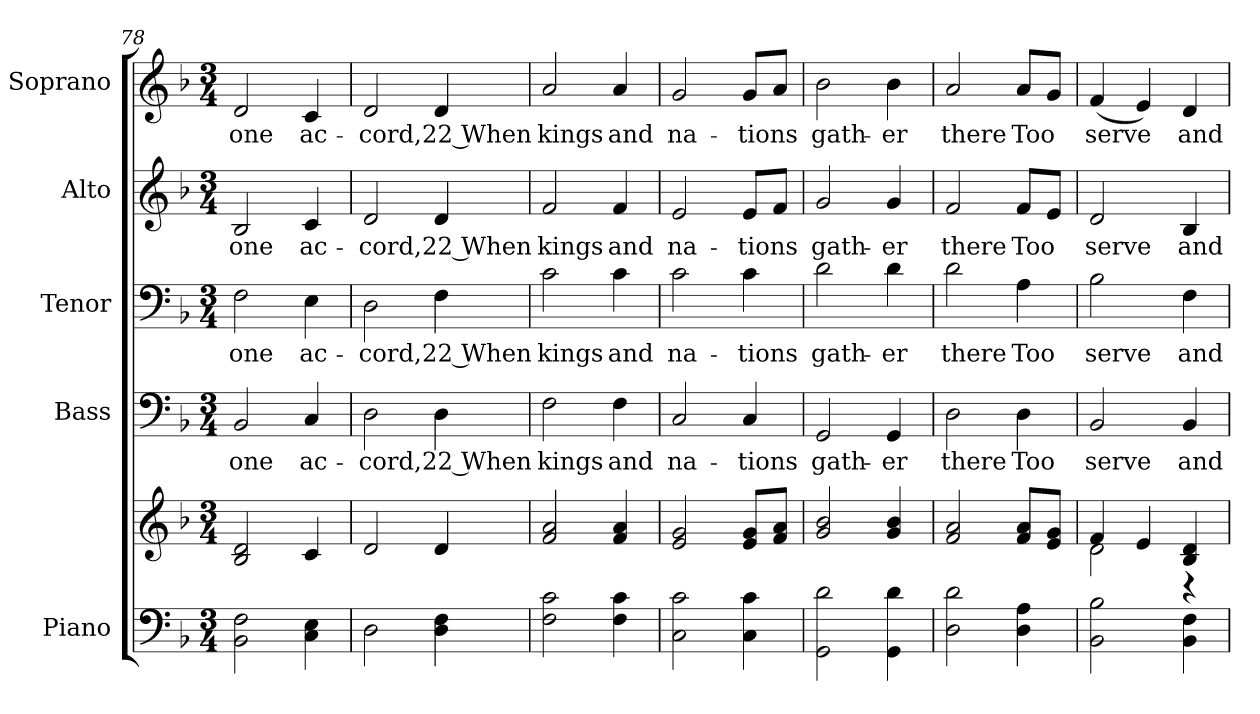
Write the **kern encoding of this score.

**kern	**kern	**kern	**text	**kern	**text	**kern	**text	**kern	**text
*part5	*part5	*part4	*part4	*part3	*part3	*part2	*part2	*part1	*part1
*staff6	*staff5	*staff4	*staff4	*staff3	*staff3	*staff2	*staff2	*staff1	*staff1
*I"Piano	*	*I"Bass	*	*I"Tenor	*	*I"Alto	*	*I"Soprano	*
*I'Pno.	*	*I'B.	*	*I'T.	*	*I'A.	*	*I'S.	*
!!LO:PB:g=z
*clefF4	*clefG2	*clefF4	*	*clefF4	*	*clefG2	*	*clefG2	*
*k[b-]	*k[b-]	*k[b-]	*	*k[b-]	*	*k[b-]	*	*k[b-]	*
*F:	*F:	*F:	*	*F:	*	*F:	*	*F:	*
*M3/4	*M3/4	*M3/4	*	*M3/4	*	*M3/4	*	*M3/4	*
=78	=78	=78	=78	=78	=78	=78	=78	=78	=78
!	!	!	!LO:LY:b:color=#000000	!	!	!	!	!	!
!	!	!	!	!	!LO:LY:b:color=#000000	!	!	!	!
!	!	!	!	!	!	!	!LO:LY:b:color=#000000	!	!
!	!	!	!	!	!	!	!	!	!LO:LY:b:color=#000000
2BB-i\ 2Fi	2B-i/ 2di	2BB-i/	one	2Fi\	one	2B-i/	one	2di/	one
!	!	!	!LO:LY:b:color=#000000	!	!	!	!	!	!
!	!	!	!	!	!LO:LY:b:color=#000000	!	!	!	!
!	!	!	!	!	!	!	!LO:LY:b:color=#000000	!	!
!	!	!	!	!	!	!	!	!	!LO:LY:b:color=#000000
4Ci\ 4Ei	4ci/	4Ci/	ac-	4Ei\	ac-	4ci/	ac-	4ci/	ac-
=79	=79	=79	=79	=79	=79	=79	=79	=79	=79
!	!	!	!LO:LY:b:color=#000000	!	!	!	!	!	!
!	!	!	!	!	!LO:LY:b:color=#000000	!	!	!	!
!	!	!	!	!	!	!	!LO:LY:b:color=#000000	!	!
!	!	!	!	!	!	!	!	!	!LO:LY:b:color=#000000
2Di\	2di/	2Di\	-cord,	2Di\	-cord,	2di/	-cord,	2di/	-cord,
!	!	!	!LO:LY:b:color=#000000	!	!	!	!	!	!
!	!	!	!	!	!LO:LY:b:color=#000000	!	!	!	!
!	!	!	!	!	!	!	!LO:LY:b:color=#000000	!	!
!	!	!	!	!	!	!	!	!	!LO:LY:b:color=#000000
4Di\ 4Fi	4di/	4Di\	22 When	4Fi\	22 When	4di/	22 When	4di/	22 When
=80	=80	=80	=80	=80	=80	=80	=80	=80	=80
!	!	!	!LO:LY:b:color=#000000	!	!	!	!	!	!
!	!	!	!	!	!LO:LY:b:color=#000000	!	!	!	!
!	!	!	!	!	!	!	!LO:LY:b:color=#000000	!	!
!	!	!	!	!	!	!	!	!	!LO:LY:b:color=#000000
2Fi\ 2ci	2fi/ 2ai	2Fi\	kings	2ci\	kings	2fi/	kings	2ai/	kings
!	!	!	!LO:LY:b:color=#000000	!	!	!	!	!	!
!	!	!	!	!	!LO:LY:b:color=#000000	!	!	!	!
!	!	!	!	!	!	!	!LO:LY:b:color=#000000	!	!
!	!	!	!	!	!	!	!	!	!LO:LY:b:color=#000000
4Fi\ 4ci	4fi/ 4ai	4Fi\	and	4ci\	and	4fi/	and	4ai/	and
=81	=81	=81	=81	=81	=81	=81	=81	=81	=81
!	!	!	!LO:LY:b:color=#000000	!	!	!	!	!	!
!	!	!	!	!	!LO:LY:b:color=#000000	!	!	!	!
!	!	!	!	!	!	!	!LO:LY:b:color=#000000	!	!
!	!	!	!	!	!	!	!	!	!LO:LY:b:color=#000000
2Ci\ 2ci	2ei/ 2gi	2Ci/	na-	2ci\	na-	2ei/	na-	2gi/	na-
!	!	!	!LO:LY:b:color=#000000	!	!	!	!	!	!
!	!	!	!	!	!LO:LY:b:color=#000000	!	!	!	!
!	!	!	!	!	!	!	!LO:LY:b:color=#000000	!	!
!	!	!	!	!	!	!	!	!	!LO:LY:b:color=#000000
4Ci\ 4ci	8ei/ 8giL	4Ci/	-tions	4ci\	-tions	8ei/L	-tions	8gi/L	-tions
.	8fi/ 8aiJ	.	.	.	.	8fi/J	.	8ai/J	.
=82	=82	=82	=82	=82	=82	=82	=82	=82	=82
!	!	!	!LO:LY:b:color=#000000	!	!	!	!	!	!
!	!	!	!	!	!LO:LY:b:color=#000000	!	!	!	!
!	!	!	!	!	!	!	!LO:LY:b:color=#000000	!	!
!	!	!	!	!	!	!	!	!	!LO:LY:b:color=#000000
2GGi\ 2di	2gi/ 2b-i	2GGi/	gath-	2di\	gath-	2gi/	gath-	2b-i\	gath-
!	!	!	!LO:LY:b:color=#000000	!	!	!	!	!	!
!	!	!	!	!	!LO:LY:b:color=#000000	!	!	!	!
!	!	!	!	!	!	!	!LO:LY:b:color=#000000	!	!
!	!	!	!	!	!	!	!	!	!LO:LY:b:color=#000000
4GGi\ 4di	4gi/ 4b-i	4GGi/	-er	4di\	-er	4gi/	-er	4b-i\	-er
=83	=83	=83	=83	=83	=83	=83	=83	=83	=83
!	!	!	!LO:LY:b:color=#000000	!	!	!	!	!	!
!	!	!	!	!	!LO:LY:b:color=#000000	!	!	!	!
!	!	!	!	!	!	!	!LO:LY:b:color=#000000	!	!
!	!	!	!	!	!	!	!	!	!LO:LY:b:color=#000000
2Di\ 2di	2fi/ 2ai	2Di\	there	2di\	there	2fi/	there	2ai/	there
!	!	!	!LO:LY:b:color=#000000	!	!	!	!	!	!
!	!	!	!	!	!LO:LY:b:color=#000000	!	!	!	!
!	!	!	!	!	!	!	!LO:LY:b:color=#000000	!	!
!	!	!	!	!	!	!	!	!	!LO:LY:b:color=#000000
4Di\ 4Ai	8fi/ 8aiL	4Di\	Too	4Ai\	Too	8fi/L	Too	8ai/L	Too
.	8ei/ 8giJ	.	.	.	.	8ei/J	.	8gi/J	.
!!LO:PB:g=z
=84	=84	=84	=84	=84	=84	=84	=84	=84	=84
*	*^	*	*	*	*	*	*	*	*
!	!	!	!	!LO:LY:b:color=#000000	!	!	!	!	!	!
!	!	!	!	!	!	!LO:LY:b:color=#000000	!	!	!	!
!	!	!	!	!	!	!	!	!LO:LY:b:color=#000000	!	!
!	!	!	!	!	!	!	!	!	!	!LO:LY:b:color=#000000
2BB-i\ 2B-i	4fi/	2di\	2BB-i/	serve	2B-i\	serve	2di/	serve	(4fi/	serve
.	4ei/	.	.	.	.	.	.	.	4ei/)	.
!	!	!	!	!LO:LY:b:color=#000000	!	!	!	!	!	!
!	!	!	!	!	!	!LO:LY:b:color=#000000	!	!	!	!
!	!	!	!	!	!	!	!	!LO:LY:b:color=#000000	!	!
!	!	!	!	!	!	!	!	!	!	!LO:LY:b:color=#000000
4BB-i\ 4Fi	4B-i/ 4di	4r	4BB-i/	and	4Fi\	and	4B-i/	and	4di/	and
*	*v	*v	*	*	*	*	*	*	*	*
=	=	=	=	=	=	=	=	=	=
*-	*-	*-	*-	*-	*-	*-	*-	*-	*-
